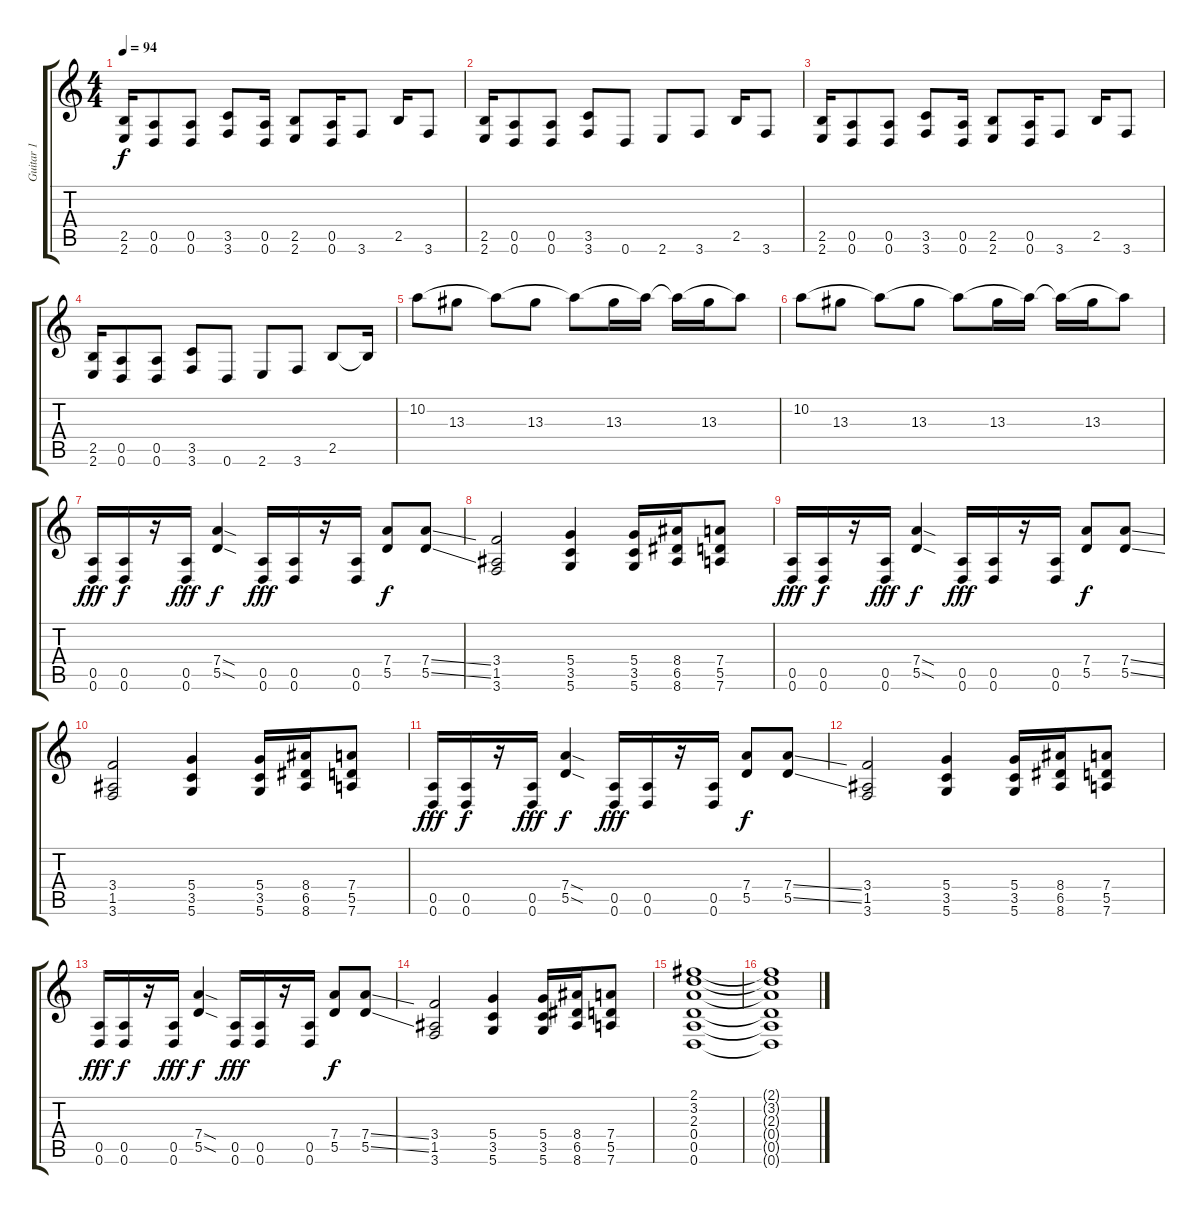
\track ("Guitar 1" "Guitar 1") {instrument overdrivenguitar}
\staff {score tabs}
\tuning (E4 B3 G3 D3 A2 D2) {hide}
\ts (4 4)
\tempo 94
\clef g2
\ks c
(2.5 2.6).16{dy f} (0.5 0.6).8 (0.5 0.6).8 (3.5 3.6).8 (0.5 0.6).16 (2.5 2.6).8 (0.5 0.6).16 3.6.8 2.5.16 3.6.8 |
(2.5 2.6).16 (0.5 0.6).8 (0.5 0.6).8 (3.5 3.6).8 0.6.8 2.6.8 3.6.8 2.5.16 3.6.8 |
(2.5 2.6).16 (0.5 0.6).8 (0.5 0.6).8 (3.5 3.6).8 (0.5 0.6).16 (2.5 2.6).8 (0.5 0.6).16 3.6.8 2.5.16 3.6.8 |
(2.5 2.6).16 (0.5 0.6).8 (0.5 0.6).8 (3.5 3.6).8 0.6.8 2.6.8 3.6.8 2.5.8 2.5{t}.16 |
10.2.8 13.3.8 10.2{t}.8 13.3.8 10.2{t}.8 13.3.16 10.2{t}.16 10.2{t}.16 13.3.16 10.2{t}.8 |
10.2.8 13.3.8 10.2{t}.8 13.3.8 10.2{t}.8 13.3.16 10.2{t}.16 10.2{t}.16 13.3.16 10.2{t}.8 |
(0.5 0.6).16{dy fff} (0.5 0.6).16{dy f} r.16 (0.5 0.6).16{dy fff} (7.4{sod} 5.5{sod}).4{dy f} (0.5 0.6).16{dy fff} (0.5 0.6).16 r.16 (0.5 0.6).16 (7.4 5.5).8{dy f} (7.4{ss} 5.5{ss}).8 |
(3.4 1.5 3.6).2 (5.4 3.5 5.6).4 (5.4 3.5 5.6).16 (8.4 6.5 8.6).16 (7.4 5.5 7.6).8 |
(0.5 0.6).16{dy fff} (0.5 0.6).16{dy f} r.16 (0.5 0.6).16{dy fff} (7.4{sod} 5.5{sod}).4{dy f} (0.5 0.6).16{dy fff} (0.5 0.6).16 r.16 (0.5 0.6).16 (7.4 5.5).8{dy f} (7.4{ss} 5.5{ss}).8 |
(3.4 1.5 3.6).2 (5.4 3.5 5.6).4 (5.4 3.5 5.6).16 (8.4 6.5 8.6).16 (7.4 5.5 7.6).8 |
(0.5 0.6).16{dy fff} (0.5 0.6).16{dy f} r.16 (0.5 0.6).16{dy fff} (7.4{sod} 5.5{sod}).4{dy f} (0.5 0.6).16{dy fff} (0.5 0.6).16 r.16 (0.5 0.6).16 (7.4 5.5).8{dy f} (7.4{ss} 5.5{ss}).8 |
(3.4 1.5 3.6).2 (5.4 3.5 5.6).4 (5.4 3.5 5.6).16 (8.4 6.5 8.6).16 (7.4 5.5 7.6).8 |
(0.5 0.6).16{dy fff} (0.5 0.6).16{dy f} r.16 (0.5 0.6).16{dy fff} (7.4{sod} 5.5{sod}).4{dy f} (0.5 0.6).16{dy fff} (0.5 0.6).16 r.16 (0.5 0.6).16 (7.4 5.5).8{dy f} (7.4{ss} 5.5{ss}).8 |
(3.4 1.5 3.6).2 (5.4 3.5 5.6).4 (5.4 3.5 5.6).16 (8.4 6.5 8.6).16 (7.4 5.5 7.6).8 |
(2.1 3.2 2.3 0.4 0.5 0.6).1 |
(2.1{t} 3.2{t} 2.3{t} 0.4{t} 0.5{t} 0.6{t}).1
